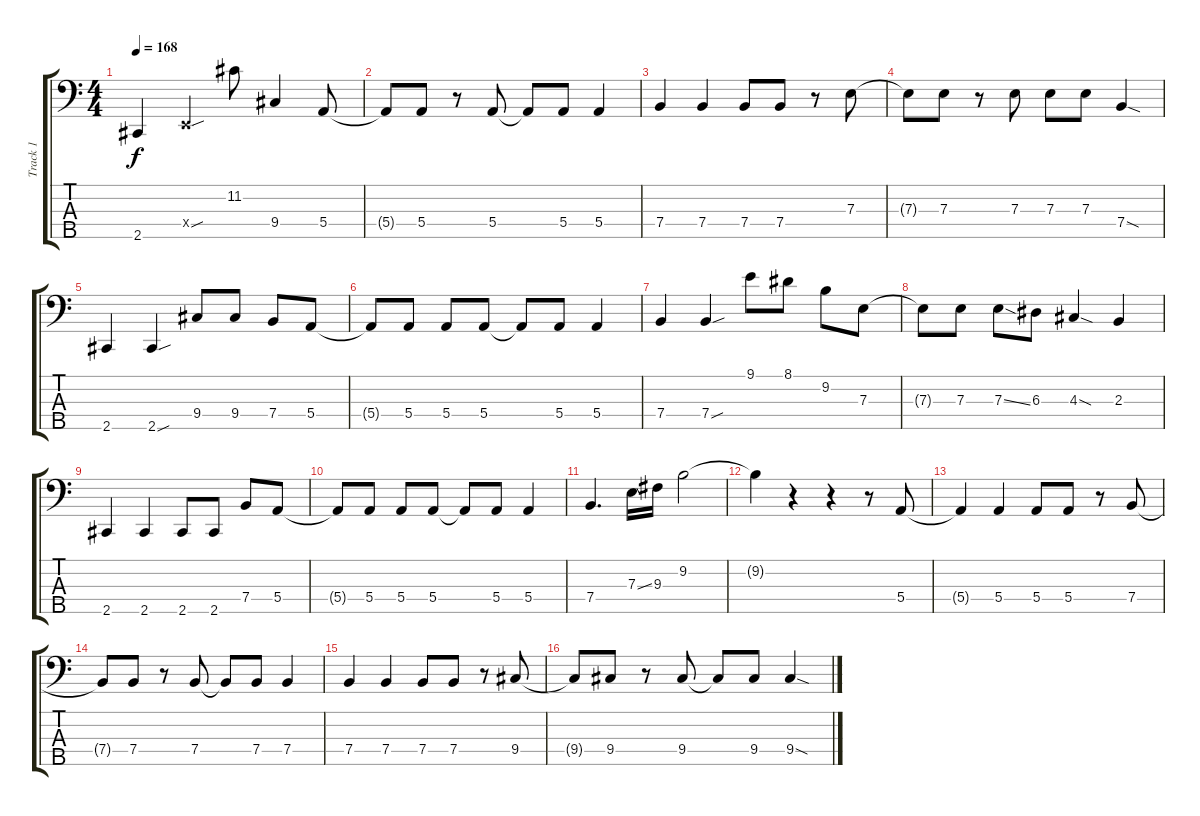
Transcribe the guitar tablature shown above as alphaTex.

\track ("Track 1" "Track 1") {instrument electricbassfinger}
\staff {score tabs}
\tuning (G2 D2 A1 E1 B0) {hide}
\ts (4 4)
\tempo 168
\clef f4
\ks c
2.5.4{dy f} 0.4{sou x}.4 11.2.8 9.4.4 5.4.8 |
5.4{t}.8 5.4.8 r.8 5.4.8 5.4{t}.8 5.4.8 5.4.4 |
7.4.4 7.4.4 7.4.8 7.4.8 r.8 7.3.8 |
7.3{t}.8 7.3.8 r.8 7.3.8 7.3.8 7.3.8 7.4{sod}.4 |
2.5.4 2.5{sou}.4 9.4.8 9.4.8 7.4.8 5.4.8 |
5.4{t}.8 5.4.8 5.4.8 5.4.8 5.4{t}.8 5.4.8 5.4.4 |
7.4.4 7.4{sou}.4 9.1.8 8.1.8 9.2.8 7.3.8 |
7.3{t}.8 7.3.8 7.3{ss}.8 6.3.8 4.3{sod}.4 2.3.4 |
2.5.4 2.5.4 2.5.8 2.5.8 7.4.8 5.4.8 |
5.4{t}.8 5.4.8 5.4.8 5.4.8 5.4{t}.8 5.4.8 5.4.4 |
7.4.4{d} 7.3{ss}.16 9.3.16 9.2.2 |
9.2{t}.4 r.4 r.4 r.8 5.4.8 |
5.4{t}.4 5.4.4 5.4.8 5.4.8 r.8 7.4.8 |
7.4{t}.8 7.4.8 r.8 7.4.8 7.4{t}.8 7.4.8 7.4.4 |
7.4.4 7.4.4 7.4.8 7.4.8 r.8 9.4.8 |
9.4{t}.8 9.4.8 r.8 9.4.8 9.4{t}.8 9.4.8 9.4{sod}.4
